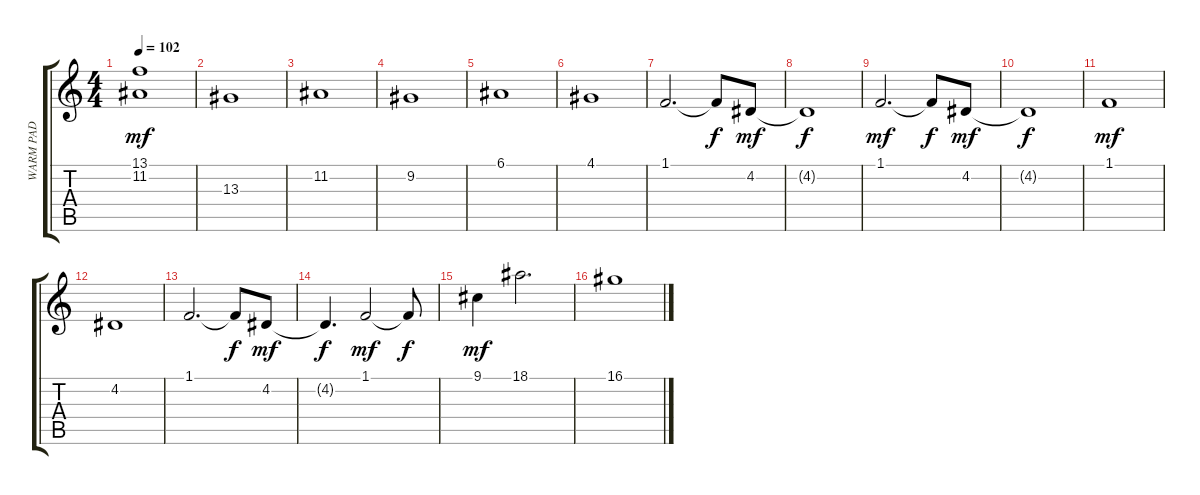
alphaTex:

\track ("WARM PAD" "WARM PAD") {instrument pad2warm}
\staff {score tabs}
\tuning (E4 B3 G3 D3 A2 E2) {hide}
\ts (4 4)
\tempo 102
\clef g2
\ks c
(13.1 11.2).1{dy mf} |
13.3.1 |
11.2.1 |
9.2.1 |
6.1.1 |
4.1.1 |
1.1.2{d} 1.1{t}.8{dy f} 4.2.8{dy mf} |
4.2{t}.1{dy f} |
1.1.2{d dy mf} 1.1{t}.8{dy f} 4.2.8{dy mf} |
4.2{t}.1{dy f} |
1.1.1{dy mf} |
4.2.1 |
1.1.2{d} 1.1{t}.8{dy f} 4.2.8{dy mf} |
4.2{t}.4{d dy f} 1.1.2{dy mf} 1.1{t}.8{dy f} |
9.1.4{dy mf} 18.1.2{d} |
16.1.1
